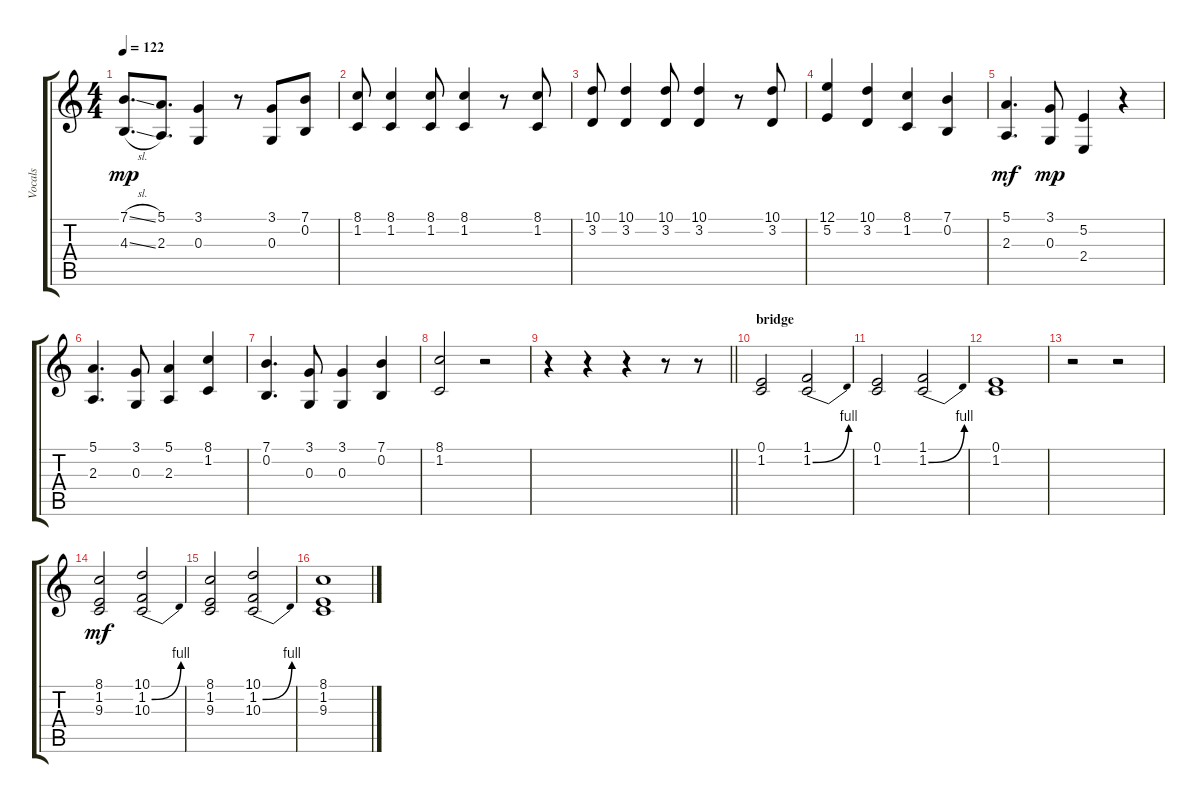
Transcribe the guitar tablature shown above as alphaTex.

\track ("Vocals" "Vocals") {instrument oboe}
\staff {score tabs}
\tuning (E4 B3 G3 D3 A2 E2) {hide}
\ts (4 4)
\tempo 122
\clef g2
\ks c
(7.1{sl} 4.3{sl}).8{d dy mp} (5.1 2.3).8{d} (3.1 0.3).4 r.8 (3.1 0.3).8 (7.1 0.2).8 |
(8.1 1.2).8 (8.1 1.2).4 (8.1 1.2).8 (8.1 1.2).4 r.8 (8.1 1.2).8 |
(10.1 3.2).8 (10.1 3.2).4 (10.1 3.2).8 (10.1 3.2).4 r.8 (10.1 3.2).8 |
(12.1 5.2).4 (10.1 3.2).4 (8.1 1.2).4 (7.1 0.2).4 |
(5.1 2.3).4{d dy mf} (3.1 0.3).8{dy mp} (5.2 2.4).4 r.4 |
(5.1 2.3).4{d} (3.1 0.3).8 (5.1 2.3).4 (8.1 1.2).4 |
(7.1 0.2).4{d} (3.1 0.3).8 (3.1 0.3).4 (7.1 0.2).4 |
(8.1 1.2).2 r.2 |
\barLineRight lightlight
r.4 r.4 r.4 r.8 r.8 |
\section ("" "bridge")
(0.1 1.2).2{instrument choiraahs} (1.1 1.2{be (bend 0 0 60 4)}).2 |
(0.1 1.2).2 (1.1 1.2{be (bend 0 0 60 4)}).2 |
(0.1 1.2).1 |
r.2 r.2 |
(8.1 1.2 9.3).2{dy mf} (10.1 1.2{be (bend 0 0 60 4)} 10.3).2 |
(8.1 1.2 9.3).2 (10.1 1.2{be (bend 0 0 60 4)} 10.3).2 |
(8.1 1.2 9.3).1
